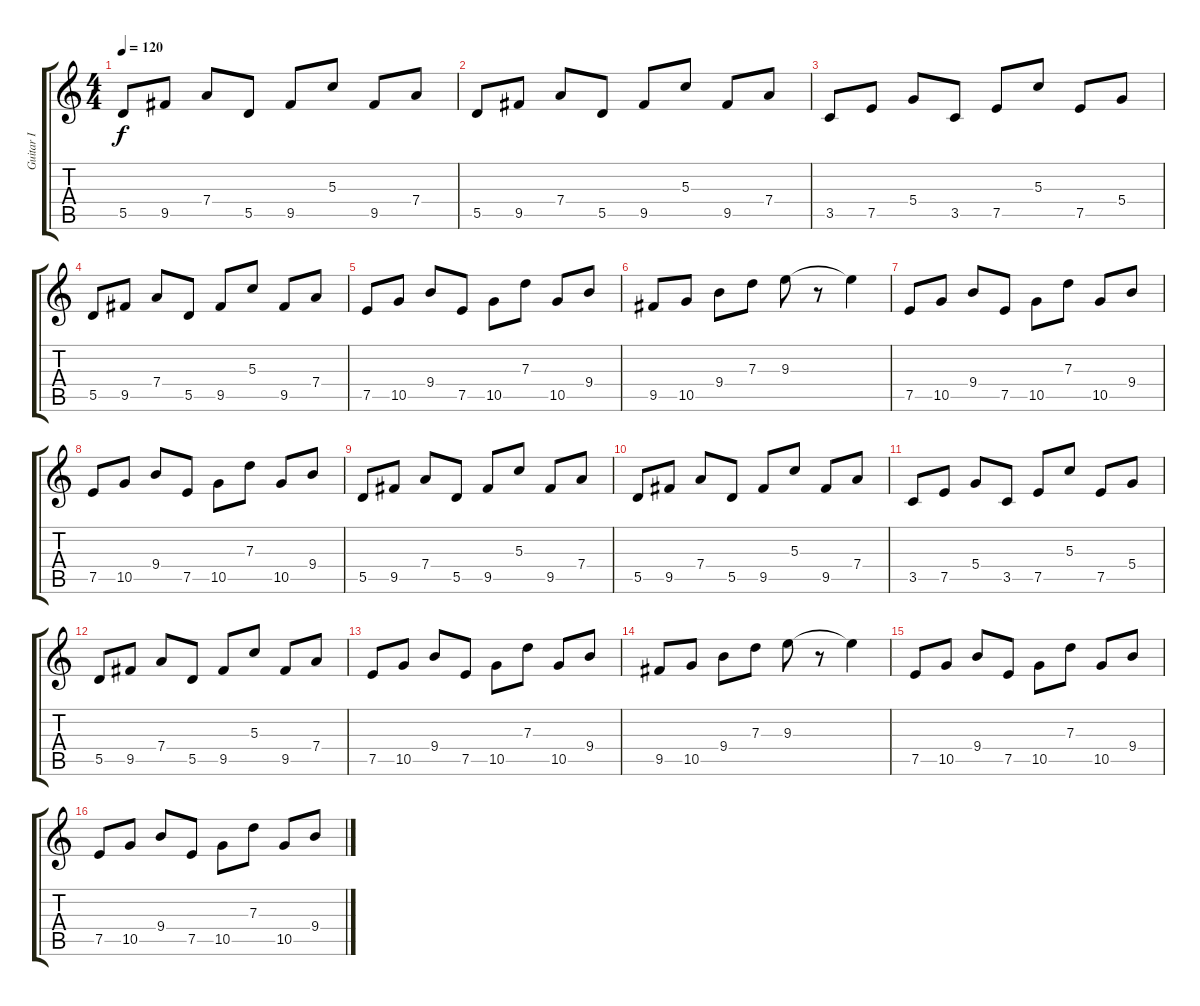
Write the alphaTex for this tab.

\track ("Guitar I" "Guitar I") {instrument electricguitarjazz}
\staff {score tabs}
\tuning (E4 B3 G3 D3 A2 E2) {hide}
\ts (4 4)
\tempo 120
\clef g2
\ks c
5.5.8{dy f} 9.5.8 7.4.8 5.5.8 9.5.8 5.3.8 9.5.8 7.4.8 |
5.5.8 9.5.8 7.4.8 5.5.8 9.5.8 5.3.8 9.5.8 7.4.8 |
3.5.8 7.5.8 5.4.8 3.5.8 7.5.8 5.3.8 7.5.8 5.4.8 |
5.5.8 9.5.8 7.4.8 5.5.8 9.5.8 5.3.8 9.5.8 7.4.8 |
7.5.8 10.5.8 9.4.8 7.5.8 10.5.8 7.3.8 10.5.8 9.4.8 |
9.5.8 10.5.8 9.4.8 7.3.8 9.3.8 r.8 9.3{t}.4 |
7.5.8 10.5.8 9.4.8 7.5.8 10.5.8 7.3.8 10.5.8 9.4.8 |
7.5.8 10.5.8 9.4.8 7.5.8 10.5.8 7.3.8 10.5.8 9.4.8 |
5.5.8 9.5.8 7.4.8 5.5.8 9.5.8 5.3.8 9.5.8 7.4.8 |
5.5.8 9.5.8 7.4.8 5.5.8 9.5.8 5.3.8 9.5.8 7.4.8 |
3.5.8 7.5.8 5.4.8 3.5.8 7.5.8 5.3.8 7.5.8 5.4.8 |
5.5.8 9.5.8 7.4.8 5.5.8 9.5.8 5.3.8 9.5.8 7.4.8 |
7.5.8 10.5.8 9.4.8 7.5.8 10.5.8 7.3.8 10.5.8 9.4.8 |
9.5.8 10.5.8 9.4.8 7.3.8 9.3.8 r.8 9.3{t}.4 |
7.5.8 10.5.8 9.4.8 7.5.8 10.5.8 7.3.8 10.5.8 9.4.8 |
7.5.8 10.5.8 9.4.8 7.5.8 10.5.8 7.3.8 10.5.8 9.4.8
